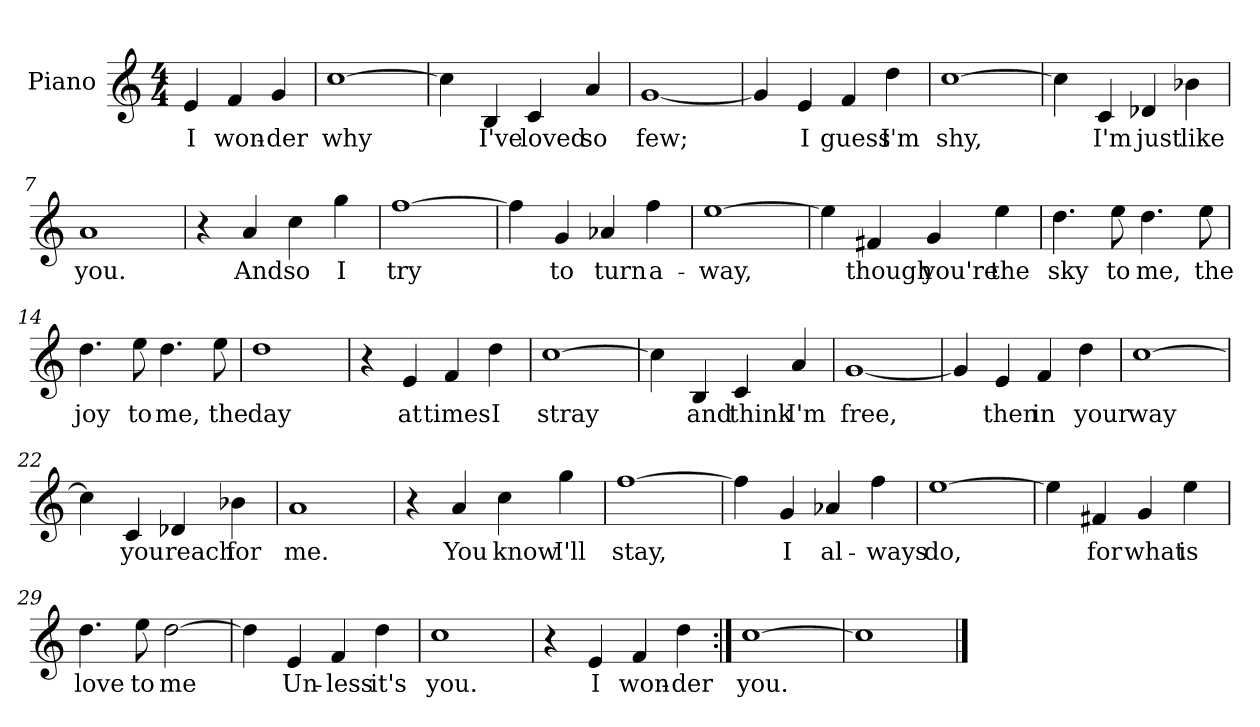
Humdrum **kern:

**kern	**text
*part1	*part1
*staff1	*staff1
*I"Piano	*
*I'Pno.	*
*clefG2	*
*k[]	*
*C:	*
*M4/4	*
=	=
4e/	I
4f/	won-
4g/	-der
=1	=1
[1cc	why
=2	=2
4cc\]	.
4B/	I've
4c/	loved
4a/	so
=3	=3
[1g	few;
=4	=4
4g/]	.
4e/	I
4f/	guess
4dd\	I'm
!!LO:LB:g=z
=5	=5
[1cc	shy,
=6	=6
4cc\]	.
4c/	I'm
4d-X/	just
4b-X\	like
=7	=7
1a	you.
=8	=8
4r	.
4a/	And
4cc\	so
4gg\	I
!!LO:LB:g=z
=9	=9
[1ff	try
=10	=10
4ff\]	.
4g/	to
4a-X/	turn
4ff\	a-
=11	=11
[1ee	-way,
=12	=12
4ee\]	.
4f#X/	though
4g/	you're
4ee\	the
!!LO:LB:g=z
=13	=13
4.dd\	sky
8ee\	to
4.dd\	me,
8ee\	the
=14	=14
4.dd\	joy
8ee\	to
4.dd\	me,
8ee\	the
=15	=15
1dd	day
!!LO:LB:g=z
=16	=16
4r	.
4e/	at
4f/	times
4dd\	I
=17	=17
[1cc	stray
=18	=18
4cc\]	.
4B/	and
4c/	think
4a/	I'm
=19	=19
[1g	free,
=20	=20
4g/]	.
4e/	then
4f/	in
4dd\	your
!!LO:LB:g=z
=21	=21
[1cc	way
=22	=22
4cc\]	.
4c/	you
4d-X/	reach
4b-X\	for
=23	=23
1a	me.
=24	=24
4r	.
4a/	You
4cc\	know
4gg\	I'll
!!LO:LB:g=z
=25	=25
[1ff	stay,
=26	=26
4ff\]	.
4g/	I
4a-X/	al-
4ff\	-ways
=27	=27
[1ee	do,
=28	=28
4ee\]	.
4f#X/	for
4g/	what
4ee\	is
!!LO:LB:g=z
=29	=29
4.dd\	love
8ee\	to
[2dd\	me
=30	=30
4dd\]	.
4e/	Un-
4f/	-less
4dd\	it's
=31	=31
1cc	you.
=32	=32
4r	.
4e/	I
4f/	won-
4dd\	-der
=33:|!	=33:|!
[1cc	you.
=34	=34
1cc]	.
==	==
*-	*-
